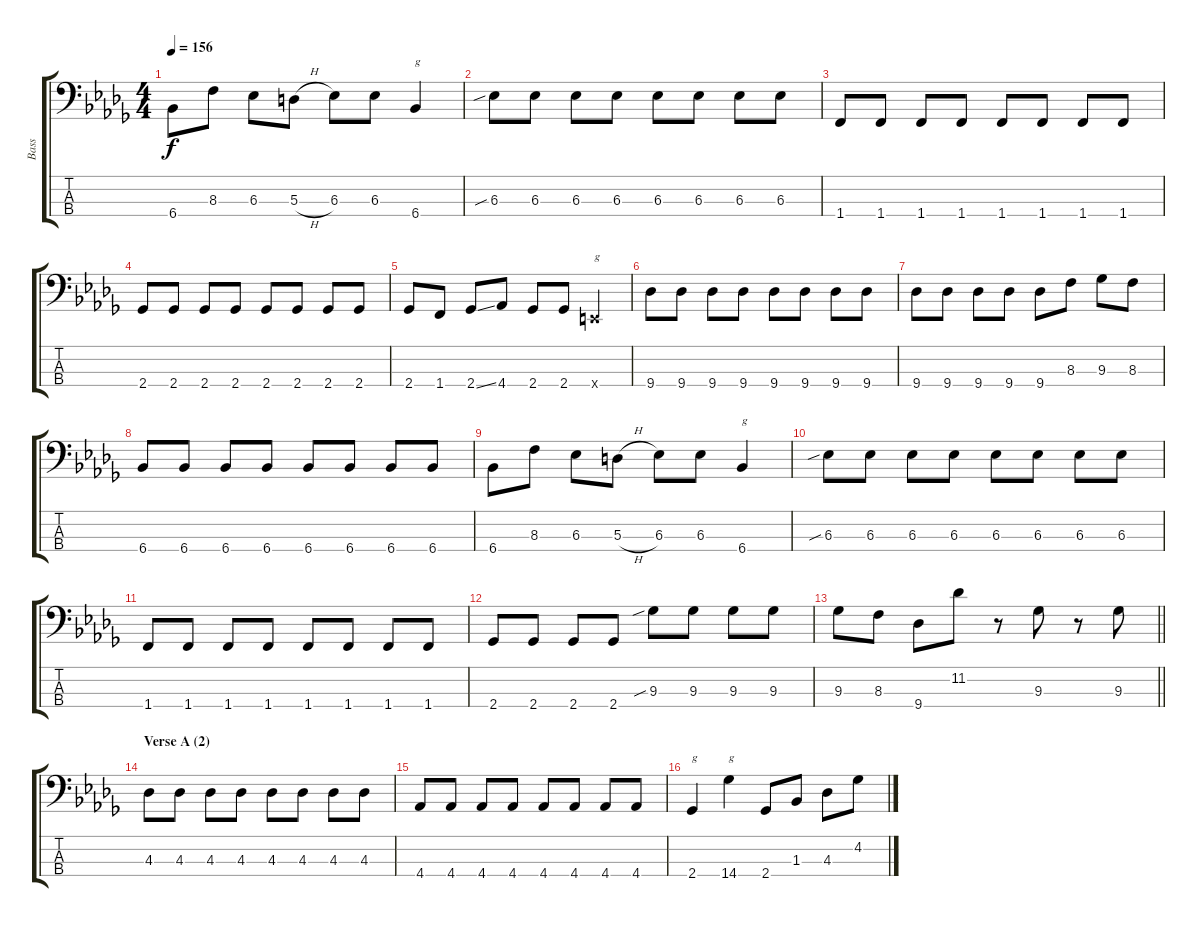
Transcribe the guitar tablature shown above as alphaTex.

\track ("Bass" "Bass") {instrument electricbasspick}
\staff {score tabs}
\tuning (G2 D2 A1 E1) {hide}
\ts (4 4)
\tempo 156
\clef f4
\ks db
6.4.8{dy f} 8.3.8 6.3.8 5.3{h}.8 6.3.8 6.3.8 6.4.4{txt "g"} |
6.3{sib}.8 6.3.8 6.3.8 6.3.8 6.3.8 6.3.8 6.3.8 6.3.8 |
1.4.8 1.4.8 1.4.8 1.4.8 1.4.8 1.4.8 1.4.8 1.4.8 |
2.4.8 2.4.8 2.4.8 2.4.8 2.4.8 2.4.8 2.4.8 2.4.8 |
2.4.8 1.4.8 2.4{ss}.8 4.4.8 2.4.8 2.4.8 0.4{x}.4{txt "g"} |
9.4.8 9.4.8 9.4.8 9.4.8 9.4.8 9.4.8 9.4.8 9.4.8 |
9.4.8 9.4.8 9.4.8 9.4.8 9.4.8 8.3.8 9.3.8 8.3.8 |
6.4.8 6.4.8 6.4.8 6.4.8 6.4.8 6.4.8 6.4.8 6.4.8 |
6.4.8 8.3.8 6.3.8 5.3{h}.8 6.3.8 6.3.8 6.4.4{txt "g"} |
6.3{sib}.8 6.3.8 6.3.8 6.3.8 6.3.8 6.3.8 6.3.8 6.3.8 |
1.4.8 1.4.8 1.4.8 1.4.8 1.4.8 1.4.8 1.4.8 1.4.8 |
2.4.8 2.4.8 2.4.8 2.4.8 9.3{sib}.8 9.3.8 9.3.8 9.3.8 |
\barLineRight lightlight
9.3.8 8.3.8 9.4.8 11.2.8 r.8 9.3.8 r.8 9.3.8 |
\section ("" "Verse A (2)")
4.3.8 4.3.8 4.3.8 4.3.8 4.3.8 4.3.8 4.3.8 4.3.8 |
4.4.8 4.4.8 4.4.8 4.4.8 4.4.8 4.4.8 4.4.8 4.4.8 |
2.4.4{txt "g"} 14.4.4{txt "g"} 2.4.8 1.3.8 4.3.8 4.2.8
